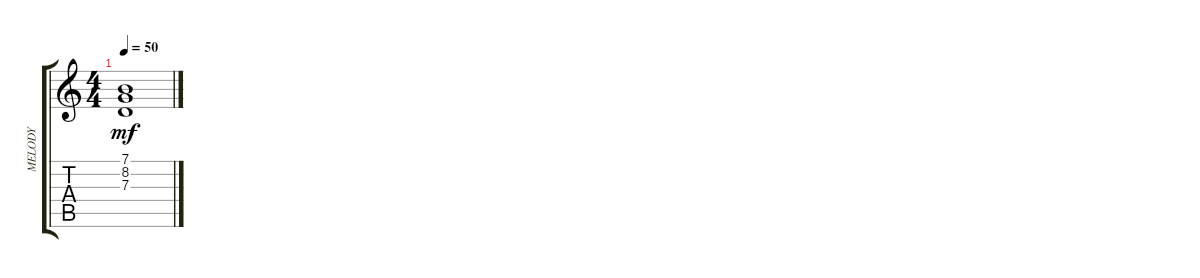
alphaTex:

\track ("MELODY" "MELODY") {instrument pad1newage}
\staff {score tabs}
\tuning (E4 B3 G3 D3 A2 E2) {hide}
\ts (4 4)
\tempo 50
\clef g2
\ks c
(7.1 8.2 7.3).1{dy mf}
